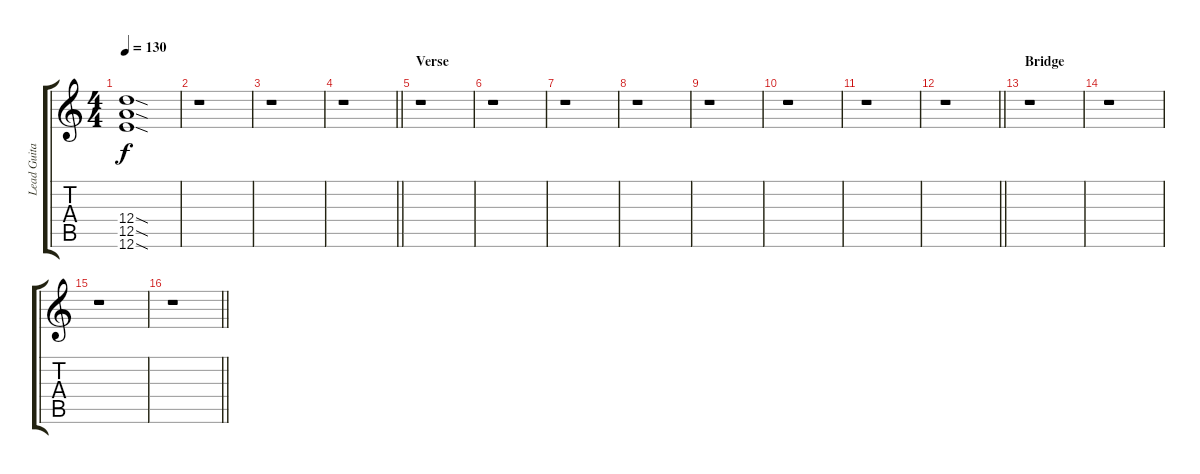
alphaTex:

\track ("Lead Guitar" "Lead Guita") {instrument distortionguitar}
\staff {score tabs}
\tuning (E4 B3 G3 D3 A2 E2) {hide}
\ts (4 4)
\tempo 130
\clef g2
\ks c
(12.4{sod} 12.5{sod} 12.6{sod}).1{dy f} |
r.1 |
r.1 |
\barLineRight lightlight
r.1 |
\section ("" "Verse")
r.1 |
r.1 |
r.1 |
r.1 |
r.1 |
r.1 |
r.1 |
\barLineRight lightlight
r.1 |
\section ("" "Bridge")
r.1 |
r.1 |
r.1 |
\barLineRight lightlight
r.1
